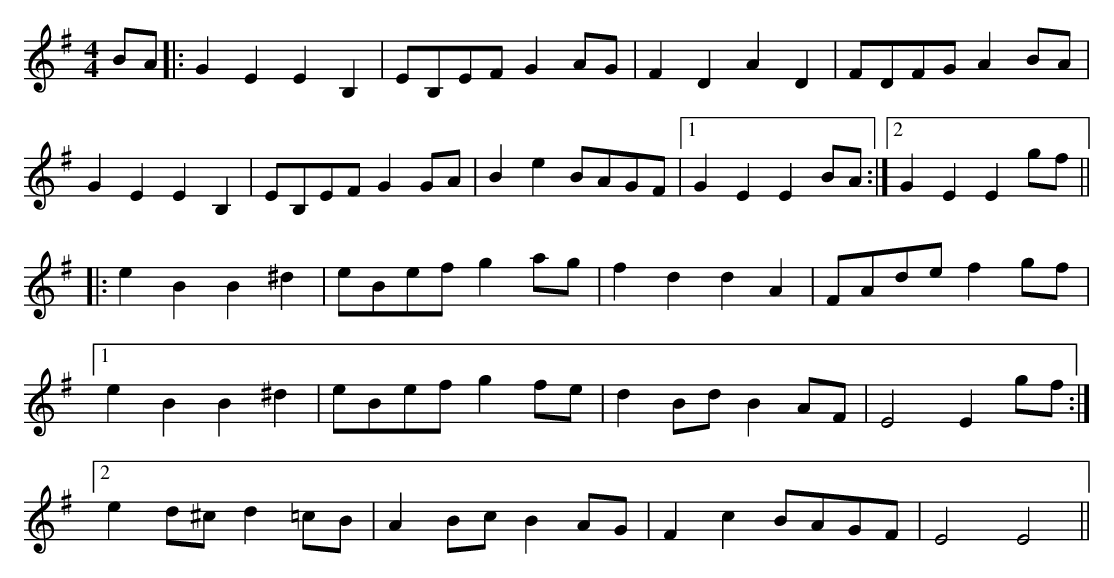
X:1
M:4/4
K:Emin
BA|: G2E2 E2B,2| EB,EF G2AG| F2D2 A2D2|FDFG A2BA|
G2E2 E2B,2| EB,EF G2GA|B2e2 BAGF|1 G2E2 E2BA:|2 G2E2 E2gf||
|:e2B2 B2^d2|eBef g2ag| f2d2 d2A2|FAde f2gf|
[1 e2B2 B2^d2|eBef g2fe|d2Bd B2AF|E4 E2gf:|
[2 e2 d^c d2=cB| A2 Bc B2 AG|F2 c2 BAGF|E4 E4||
